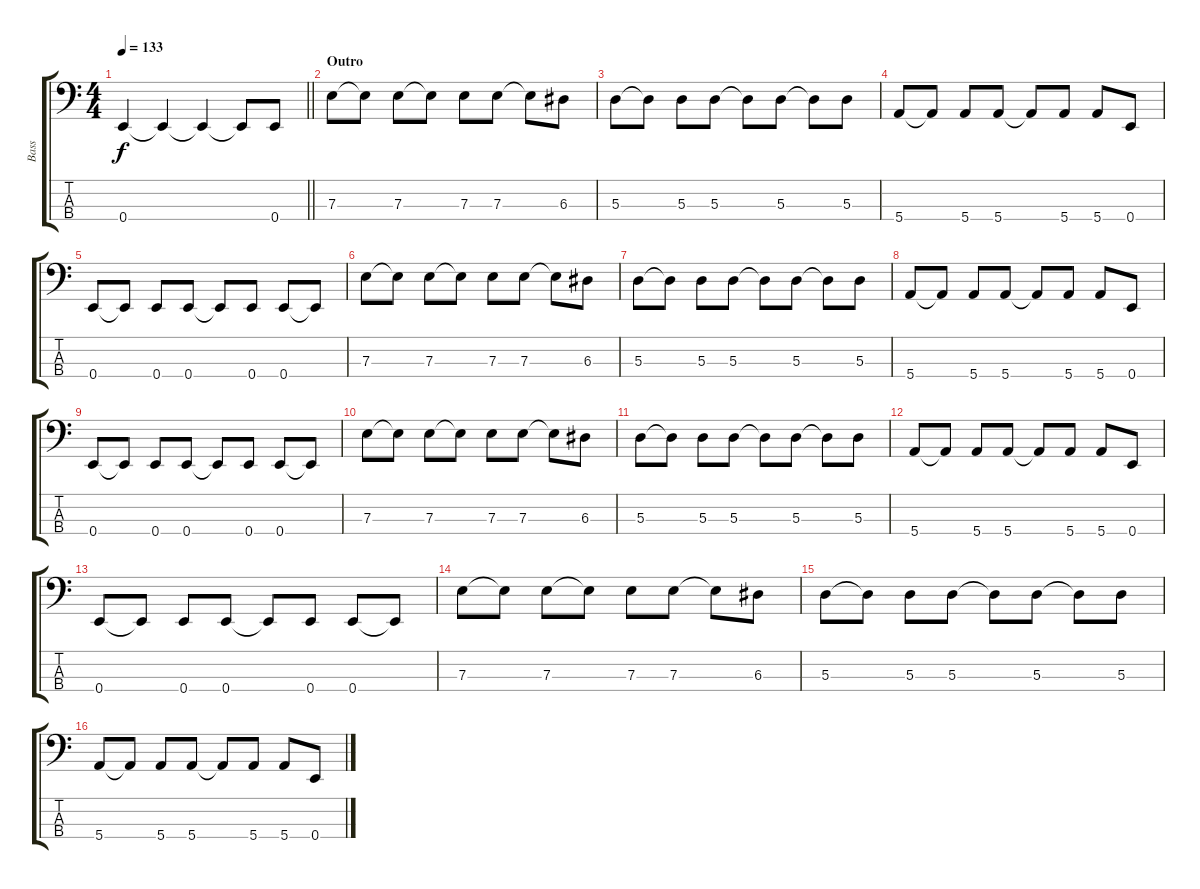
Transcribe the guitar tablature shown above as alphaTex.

\track ("Bass" "Bass") {instrument electricbassfinger}
\staff {score tabs}
\tuning (G2 D2 A1 E1) {hide}
\ts (4 4)
\tempo 133
\clef f4
\barLineRight lightlight
\ks c
0.4{t}.4{dy f} 0.4{t}.4 0.4{t}.4 0.4{t}.8 0.4.8 |
\section ("" "Outro")
7.3.8 7.3{t}.8 7.3.8 7.3{t}.8 7.3.8 7.3.8 7.3{t}.8 6.3.8 |
5.3.8 5.3{t}.8 5.3.8 5.3.8 5.3{t}.8 5.3.8 5.3{t}.8 5.3.8 |
5.4.8 5.4{t}.8 5.4.8 5.4.8 5.4{t}.8 5.4.8 5.4.8 0.4.8 |
0.4.8 0.4{t}.8 0.4.8 0.4.8 0.4{t}.8 0.4.8 0.4.8 0.4{t}.8 |
7.3.8 7.3{t}.8 7.3.8 7.3{t}.8 7.3.8 7.3.8 7.3{t}.8 6.3.8 |
5.3.8 5.3{t}.8 5.3.8 5.3.8 5.3{t}.8 5.3.8 5.3{t}.8 5.3.8 |
5.4.8 5.4{t}.8 5.4.8 5.4.8 5.4{t}.8 5.4.8 5.4.8 0.4.8 |
0.4.8 0.4{t}.8 0.4.8 0.4.8 0.4{t}.8 0.4.8 0.4.8 0.4{t}.8 |
7.3.8 7.3{t}.8 7.3.8 7.3{t}.8 7.3.8 7.3.8 7.3{t}.8 6.3.8 |
5.3.8 5.3{t}.8 5.3.8 5.3.8 5.3{t}.8 5.3.8 5.3{t}.8 5.3.8 |
5.4.8 5.4{t}.8 5.4.8 5.4.8 5.4{t}.8 5.4.8 5.4.8 0.4.8 |
0.4.8 0.4{t}.8 0.4.8 0.4.8 0.4{t}.8 0.4.8 0.4.8 0.4{t}.8 |
7.3.8 7.3{t}.8 7.3.8 7.3{t}.8 7.3.8 7.3.8 7.3{t}.8 6.3.8 |
5.3.8 5.3{t}.8 5.3.8 5.3.8 5.3{t}.8 5.3.8 5.3{t}.8 5.3.8 |
5.4.8 5.4{t}.8 5.4.8 5.4.8 5.4{t}.8 5.4.8 5.4.8 0.4.8
